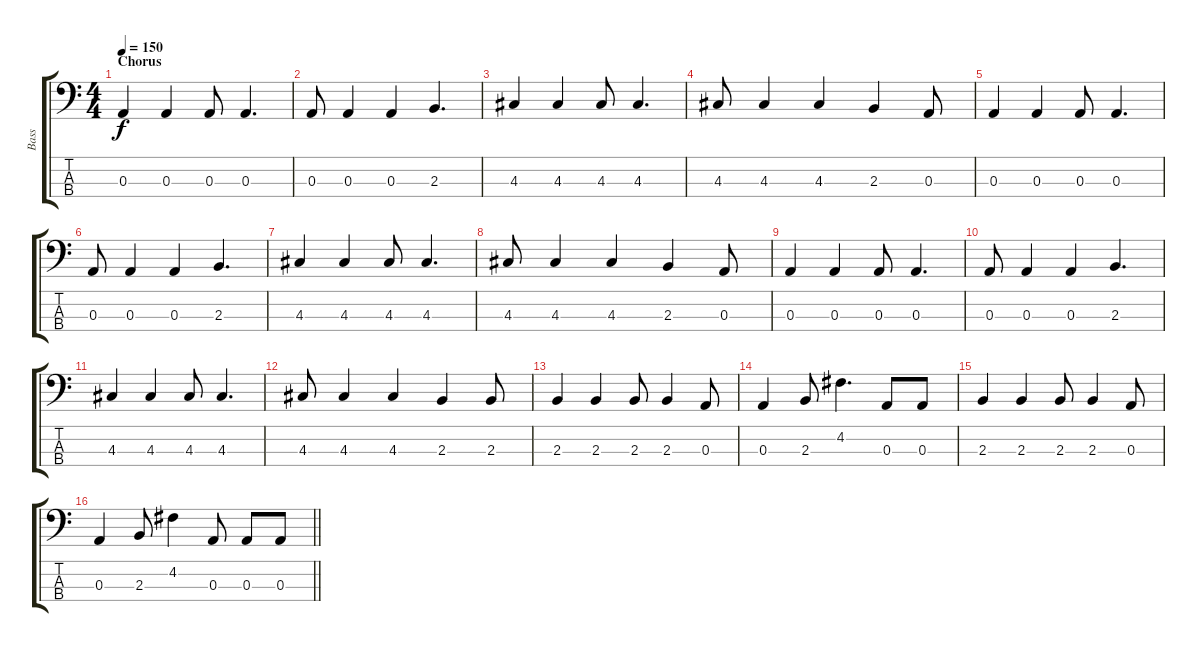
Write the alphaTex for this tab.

\track ("Bass" "Bass") {instrument electricbassfinger}
\staff {score tabs}
\tuning (G2 D2 A1 E1) {hide}
\ts (4 4)
\section ("" "Chorus")
\tempo 150
\clef f4
\ks c
0.3.4{dy f} 0.3.4 0.3.8 0.3.4{d} |
0.3.8 0.3.4 0.3.4 2.3.4{d} |
4.3.4 4.3.4 4.3.8 4.3.4{d} |
4.3.8 4.3.4 4.3.4 2.3.4 0.3.8 |
0.3.4 0.3.4 0.3.8 0.3.4{d} |
0.3.8 0.3.4 0.3.4 2.3.4{d} |
4.3.4 4.3.4 4.3.8 4.3.4{d} |
4.3.8 4.3.4 4.3.4 2.3.4 0.3.8 |
0.3.4 0.3.4 0.3.8 0.3.4{d} |
0.3.8 0.3.4 0.3.4 2.3.4{d} |
4.3.4 4.3.4 4.3.8 4.3.4{d} |
4.3.8 4.3.4 4.3.4 2.3.4 2.3.8 |
2.3.4 2.3.4 2.3.8 2.3.4 0.3.8 |
0.3.4 2.3.8 4.2.4{d} 0.3.8 0.3.8 |
2.3.4 2.3.4 2.3.8 2.3.4 0.3.8 |
\barLineRight lightlight
0.3.4 2.3.8 4.2.4 0.3.8 0.3.8 0.3.8
